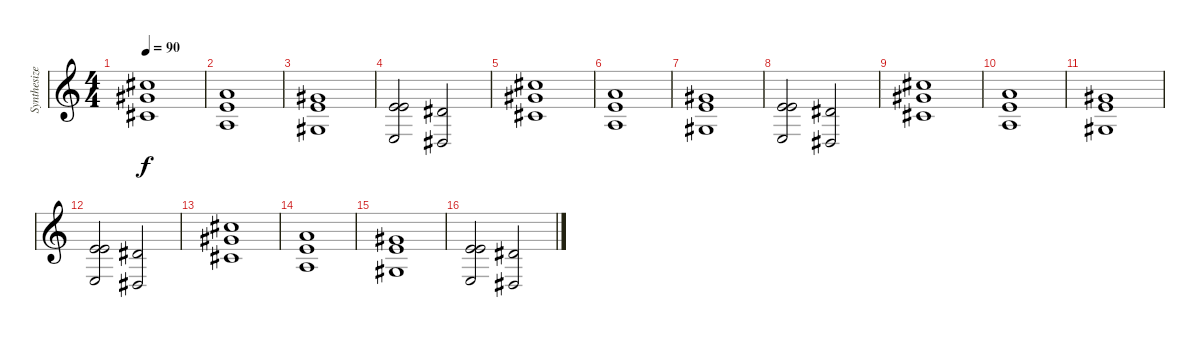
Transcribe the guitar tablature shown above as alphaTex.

\track ("Synthesizer (Staff 1)" "Synthesize") {instrument lead7fifths}
\staff {score}
\tuning (E4 B3 G3 D3 A2 E2 B1) {hide}
\ts (4 4)
\tempo 90
\clef g2
\ks c
(4.1 2.2 18.3).1{dy f instrument lead7fifths} |
(5.1 5.2 2.3).1 |
(4.1 5.2 1.3).1 |
(0.1 5.2 2.4).2 (4.2 1.4).2 |
(4.1 2.2 18.3).1 |
(5.1 5.2 2.3).1 |
(4.1 5.2 1.3).1 |
(0.1 5.2 2.4).2 (4.2 1.4).2 |
(4.1 2.2 18.3).1 |
(5.1 5.2 2.3).1 |
(4.1 5.2 1.3).1 |
(0.1 5.2 2.4).2 (4.2 1.4).2 |
(4.1 2.2 18.3).1 |
(5.1 5.2 2.3).1 |
(4.1 5.2 1.3).1 |
(0.1 5.2 2.4).2 (4.2 1.4).2
